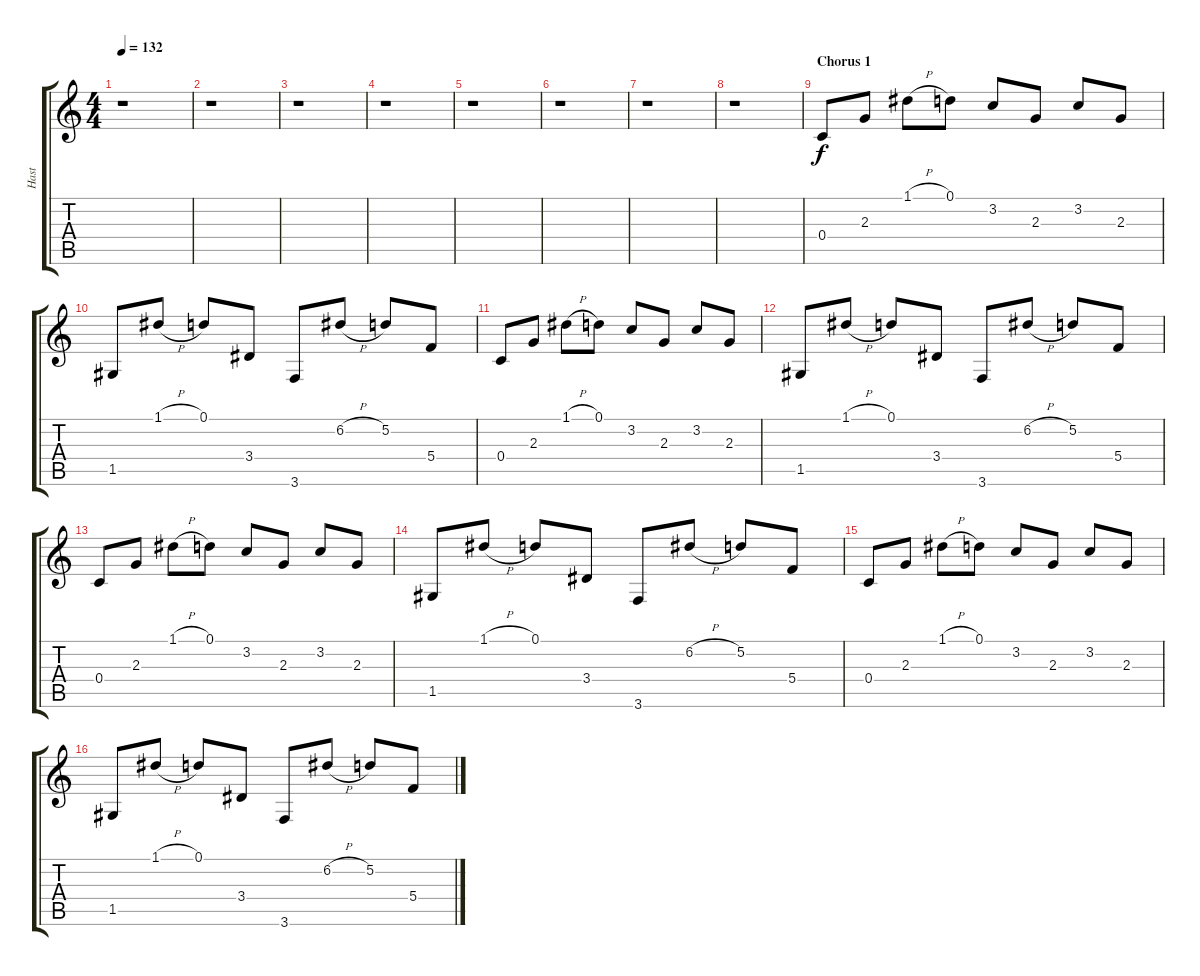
\track ("Hast" "Hast") {instrument distortionguitar}
\staff {score tabs}
\tuning (D4 A3 F3 C3 G2 D2) {hide}
\ts (4 4)
\tempo 132
\clef g2
\ks c
r.1{dy f} |
r.1 |
r.1 |
r.1 |
r.1 |
r.1 |
r.1 |
r.1 |
\section ("" "Chorus 1")
0.4.8 2.3.8 1.1{h}.8 0.1.8 3.2.8 2.3.8 3.2.8 2.3.8 |
1.5.8 1.1{h}.8 0.1.8 3.4.8 3.6.8 6.2{h}.8 5.2.8 5.4.8 |
0.4.8 2.3.8 1.1{h}.8 0.1.8 3.2.8 2.3.8 3.2.8 2.3.8 |
1.5.8 1.1{h}.8 0.1.8 3.4.8 3.6.8 6.2{h}.8 5.2.8 5.4.8 |
0.4.8 2.3.8 1.1{h}.8 0.1.8 3.2.8 2.3.8 3.2.8 2.3.8 |
1.5.8 1.1{h}.8 0.1.8 3.4.8 3.6.8 6.2{h}.8 5.2.8 5.4.8 |
0.4.8 2.3.8 1.1{h}.8 0.1.8 3.2.8 2.3.8 3.2.8 2.3.8 |
1.5.8 1.1{h}.8 0.1.8 3.4.8 3.6.8 6.2{h}.8 5.2.8 5.4.8
